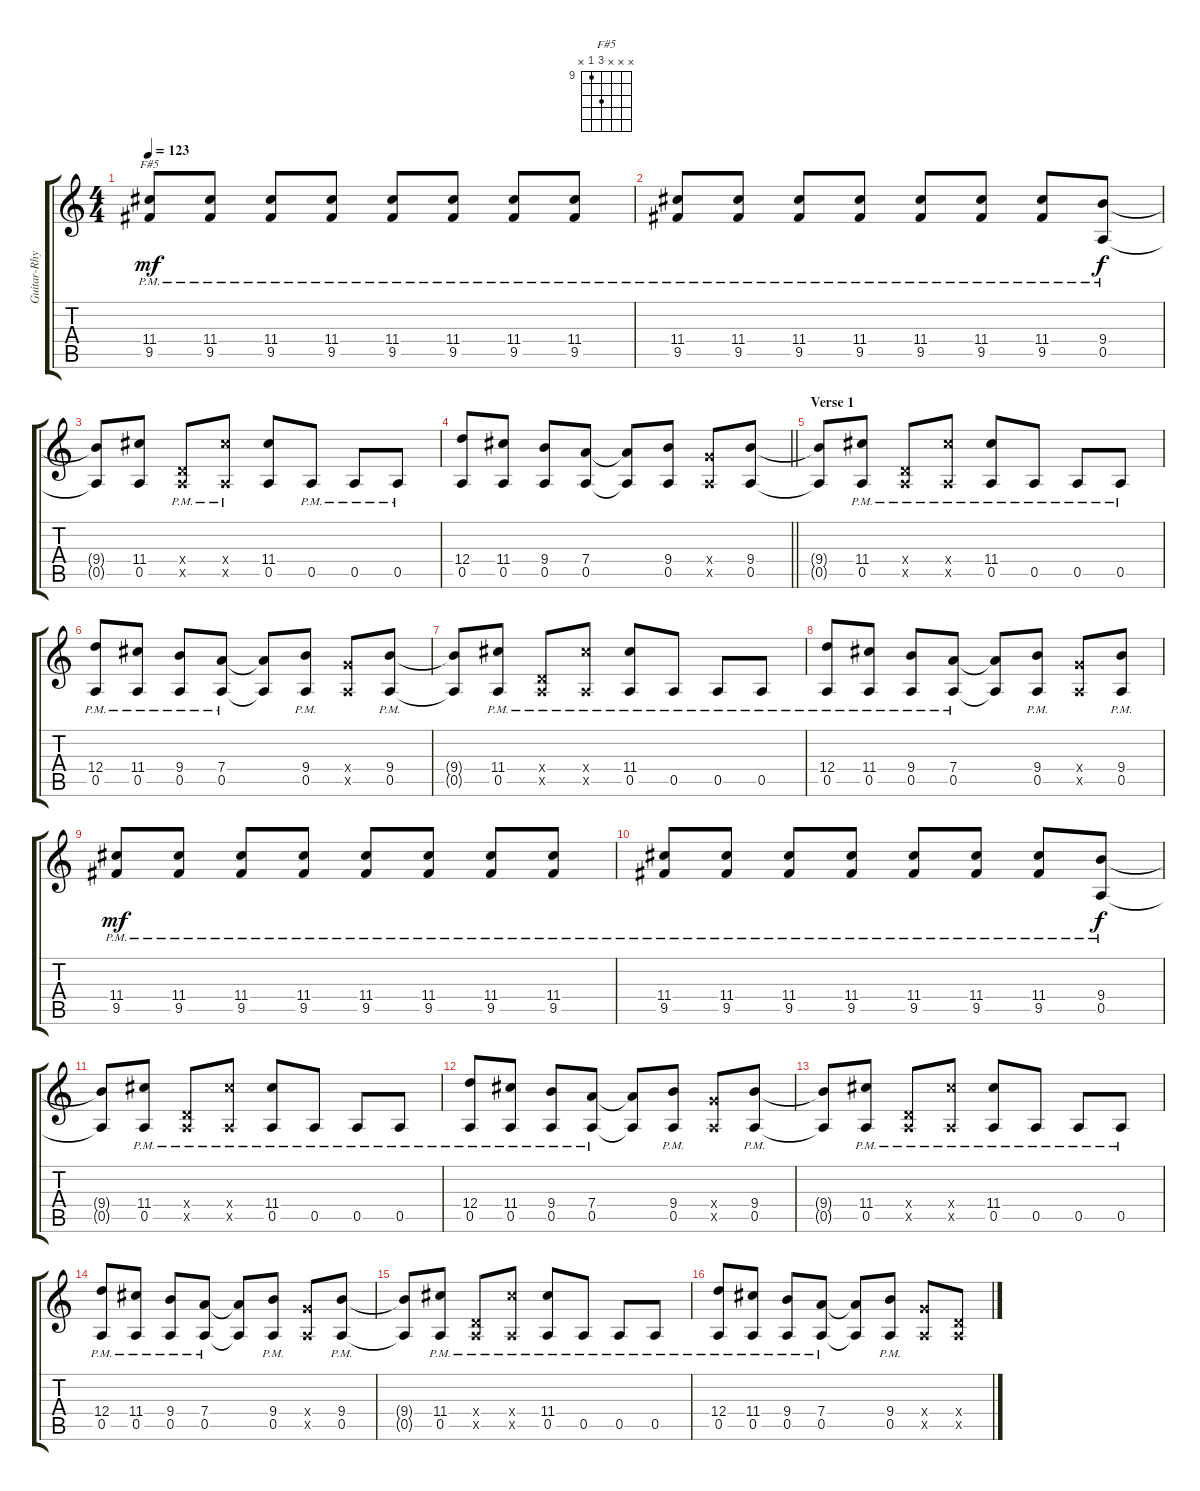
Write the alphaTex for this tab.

\track ("Guitar-Rhythm" "Guitar-Rhy") {instrument distortionguitar}
\staff {score tabs}
\tuning (E4 B3 G3 D3 A2 E2) {hide}
\chord ("F#5" x x x 11 9 x) {firstfret 9}
\ts (4 4)
\tempo 123
\clef g2
\ks c
(11.4{pm} 9.5{pm}).8{ch "F#5" dy mf} (11.4{pm} 9.5{pm}).8 (11.4 9.5{pm}).8 (11.4 9.5{pm}).8 (11.4 9.5{pm}).8 (11.4 9.5{pm}).8 (11.4 9.5{pm}).8 (11.4 9.5{pm}).8 |
(11.4{pm} 9.5{pm}).8 (11.4{pm} 9.5{pm}).8 (11.4 9.5{pm}).8 (11.4 9.5{pm}).8 (11.4 9.5{pm}).8 (11.4 9.5{pm}).8 (11.4 9.5{pm}).8 (9.4{pm} 0.5{pm}).8{dy f} |
(9.4{t} 0.5{t}).8 (11.4 0.5).8 (0.4{x} 0.5{pm x}).8 (11.4{x} 0.5{pm x}).8 (11.4 0.5).8 0.5{pm}.8 0.5{pm}.8 0.5{pm}.8 |
\barLineRight lightlight
(12.4 0.5).8 (11.4 0.5).8 (9.4 0.5).8 (7.4 0.5).8 (7.4{t} 0.5{t}).8 (9.4 0.5).8 (5.4{x} 0.5{x}).8 (9.4 0.5).8 |
\section ("" "Verse 1")
(9.4{t} 0.5{t}).8 (11.4{pm} 0.5{pm}).8 (0.4{x} 0.5{pm x}).8 (11.4{x} 0.5{pm x}).8 (11.4{pm} 0.5{pm}).8 0.5{pm}.8 0.5{pm}.8 0.5{pm}.8 |
(12.4{pm} 0.5{pm}).8 (11.4{pm} 0.5{pm}).8 (9.4{pm} 0.5{pm}).8 (7.4{pm} 0.5{pm}).8 (7.4{t} 0.5{t}).8 (9.4{pm} 0.5{pm}).8 (5.4{x} 0.5{x}).8 (9.4{pm} 0.5{pm}).8 |
(9.4{t} 0.5{t}).8 (11.4{pm} 0.5{pm}).8 (0.4{x} 0.5{pm x}).8 (11.4{x} 0.5{pm x}).8 (11.4{pm} 0.5{pm}).8 0.5{pm}.8 0.5{pm}.8 0.5{pm}.8 |
(12.4{pm} 0.5{pm}).8 (11.4{pm} 0.5{pm}).8 (9.4{pm} 0.5{pm}).8 (7.4{pm} 0.5{pm}).8 (7.4{t} 0.5{t}).8 (9.4{pm} 0.5{pm}).8 (5.4{x} 0.5{x}).8 (9.4{pm} 0.5{pm}).8 |
(11.4{pm} 9.5{pm}).8{dy mf} (11.4{pm} 9.5{pm}).8 (11.4 9.5{pm}).8 (11.4 9.5{pm}).8 (11.4 9.5{pm}).8 (11.4 9.5{pm}).8 (11.4 9.5{pm}).8 (11.4 9.5{pm}).8 |
(11.4{pm} 9.5{pm}).8 (11.4{pm} 9.5{pm}).8 (11.4 9.5{pm}).8 (11.4 9.5{pm}).8 (11.4 9.5{pm}).8 (11.4 9.5{pm}).8 (11.4 9.5{pm}).8 (9.4{pm} 0.5{pm}).8{dy f} |
(9.4{t} 0.5{t}).8 (11.4{pm} 0.5{pm}).8 (0.4{x} 0.5{pm x}).8 (11.4{x} 0.5{pm x}).8 (11.4{pm} 0.5{pm}).8 0.5{pm}.8 0.5{pm}.8 0.5{pm}.8 |
(12.4{pm} 0.5{pm}).8 (11.4{pm} 0.5{pm}).8 (9.4{pm} 0.5{pm}).8 (7.4{pm} 0.5{pm}).8 (7.4{t} 0.5{t}).8 (9.4{pm} 0.5{pm}).8 (5.4{x} 0.5{x}).8 (9.4{pm} 0.5{pm}).8 |
(9.4{t} 0.5{t}).8 (11.4{pm} 0.5{pm}).8 (0.4{x} 0.5{pm x}).8 (11.4{x} 0.5{pm x}).8 (11.4{pm} 0.5{pm}).8 0.5{pm}.8 0.5{pm}.8 0.5{pm}.8 |
(12.4{pm} 0.5{pm}).8 (11.4{pm} 0.5{pm}).8 (9.4{pm} 0.5{pm}).8 (7.4{pm} 0.5{pm}).8 (7.4{t} 0.5{t}).8 (9.4{pm} 0.5{pm}).8 (5.4{x} 0.5{x}).8 (9.4 0.5{pm}).8 |
(9.4{t} 0.5{t}).8 (11.4{pm} 0.5{pm}).8 (0.4{x} 0.5{pm x}).8 (11.4{x} 0.5{pm x}).8 (11.4{pm} 0.5{pm}).8 0.5{pm}.8 0.5{pm}.8 0.5{pm}.8 |
(12.4{pm} 0.5{pm}).8 (11.4{pm} 0.5{pm}).8 (9.4{pm} 0.5{pm}).8 (7.4{pm} 0.5{pm}).8 (7.4{t} 0.5{t}).8 (9.4{pm} 0.5{pm}).8 (5.4{x} 0.5{x}).8 (0.4{x} 0.5{x}).8
